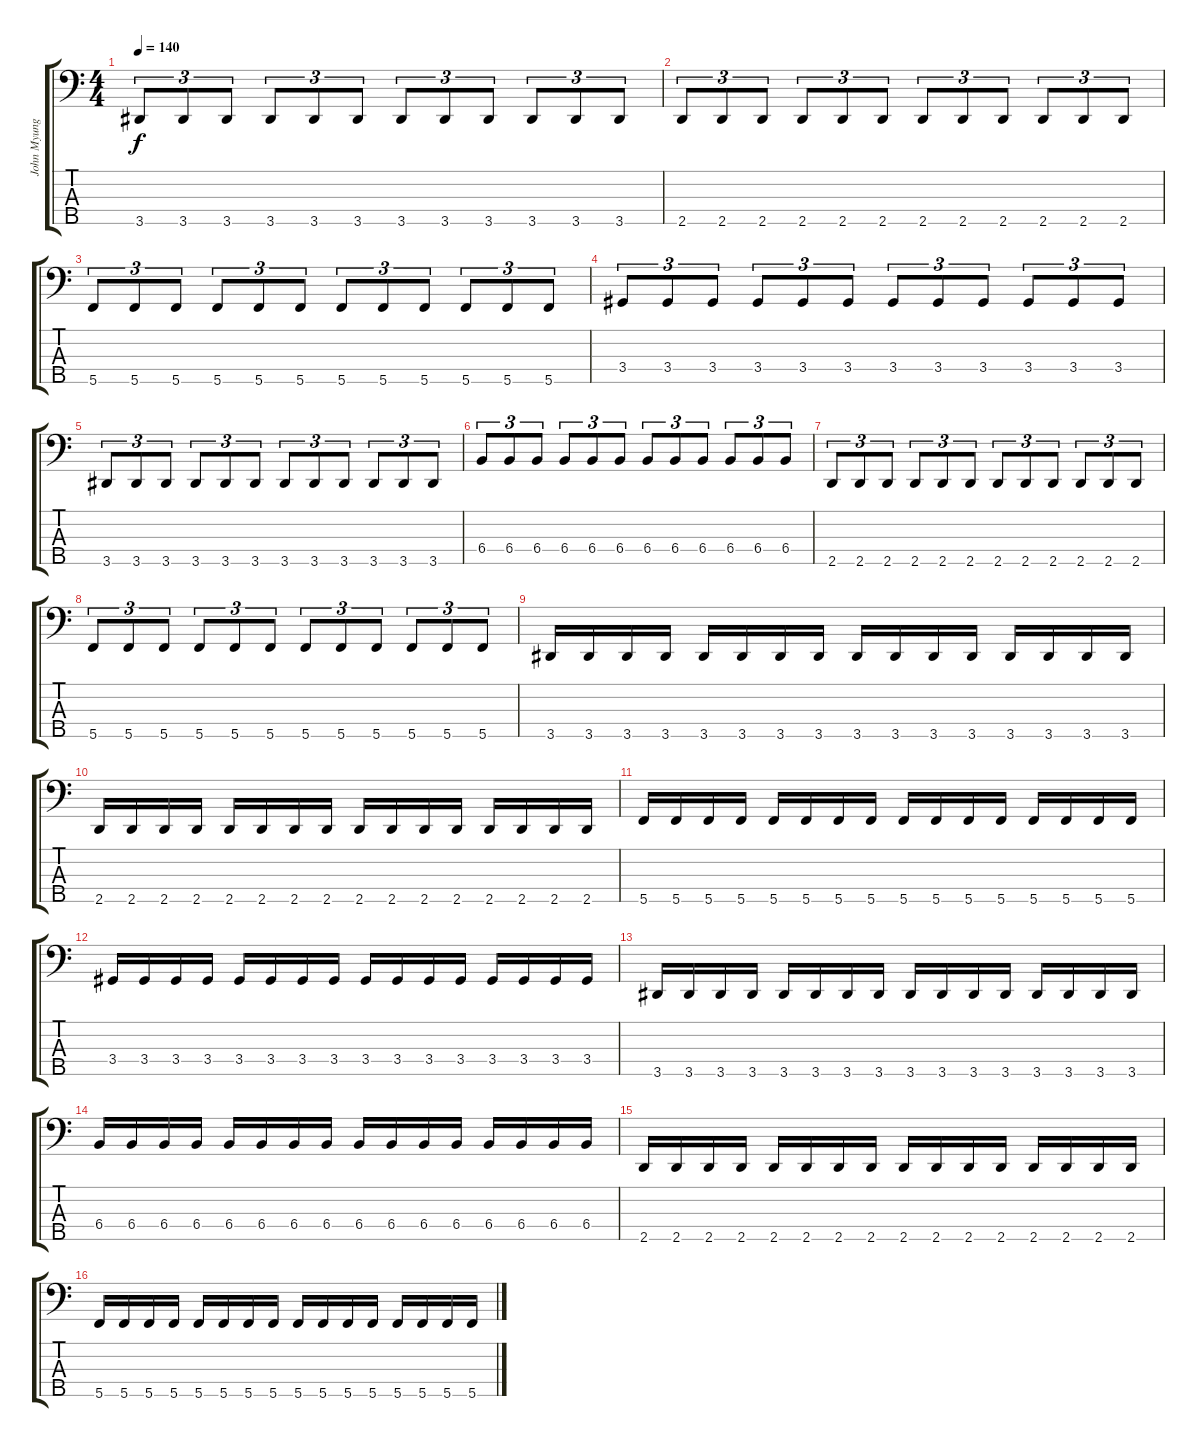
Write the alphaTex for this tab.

\track ("John Myung" "John Myung") {instrument electricbassfinger}
\staff {score tabs}
\tuning (Ab2 Eb2 Bb1 F1 C1) {hide}
\ts (4 4)
\tempo 140
\clef f4
\ks c
3.5.8{tu (3 2) dy f} 3.5.8{tu (3 2)} 3.5.8{tu (3 2)} 3.5.8{tu (3 2)} 3.5.8{tu (3 2)} 3.5.8{tu (3 2)} 3.5.8{tu (3 2)} 3.5.8{tu (3 2)} 3.5.8{tu (3 2)} 3.5.8{tu (3 2)} 3.5.8{tu (3 2)} 3.5.8{tu (3 2)} |
2.5.8{tu (3 2)} 2.5.8{tu (3 2)} 2.5.8{tu (3 2)} 2.5.8{tu (3 2)} 2.5.8{tu (3 2)} 2.5.8{tu (3 2)} 2.5.8{tu (3 2)} 2.5.8{tu (3 2)} 2.5.8{tu (3 2)} 2.5.8{tu (3 2)} 2.5.8{tu (3 2)} 2.5.8{tu (3 2)} |
5.5.8{tu (3 2)} 5.5.8{tu (3 2)} 5.5.8{tu (3 2)} 5.5.8{tu (3 2)} 5.5.8{tu (3 2)} 5.5.8{tu (3 2)} 5.5.8{tu (3 2)} 5.5.8{tu (3 2)} 5.5.8{tu (3 2)} 5.5.8{tu (3 2)} 5.5.8{tu (3 2)} 5.5.8{tu (3 2)} |
3.4.8{tu (3 2)} 3.4.8{tu (3 2)} 3.4.8{tu (3 2)} 3.4.8{tu (3 2)} 3.4.8{tu (3 2)} 3.4.8{tu (3 2)} 3.4.8{tu (3 2)} 3.4.8{tu (3 2)} 3.4.8{tu (3 2)} 3.4.8{tu (3 2)} 3.4.8{tu (3 2)} 3.4.8{tu (3 2)} |
3.5.8{tu (3 2)} 3.5.8{tu (3 2)} 3.5.8{tu (3 2)} 3.5.8{tu (3 2)} 3.5.8{tu (3 2)} 3.5.8{tu (3 2)} 3.5.8{tu (3 2)} 3.5.8{tu (3 2)} 3.5.8{tu (3 2)} 3.5.8{tu (3 2)} 3.5.8{tu (3 2)} 3.5.8{tu (3 2)} |
6.4.8{tu (3 2)} 6.4.8{tu (3 2)} 6.4.8{tu (3 2)} 6.4.8{tu (3 2)} 6.4.8{tu (3 2)} 6.4.8{tu (3 2)} 6.4.8{tu (3 2)} 6.4.8{tu (3 2)} 6.4.8{tu (3 2)} 6.4.8{tu (3 2)} 6.4.8{tu (3 2)} 6.4.8{tu (3 2)} |
2.5.8{tu (3 2)} 2.5.8{tu (3 2)} 2.5.8{tu (3 2)} 2.5.8{tu (3 2)} 2.5.8{tu (3 2)} 2.5.8{tu (3 2)} 2.5.8{tu (3 2)} 2.5.8{tu (3 2)} 2.5.8{tu (3 2)} 2.5.8{tu (3 2)} 2.5.8{tu (3 2)} 2.5.8{tu (3 2)} |
5.5.8{tu (3 2)} 5.5.8{tu (3 2)} 5.5.8{tu (3 2)} 5.5.8{tu (3 2)} 5.5.8{tu (3 2)} 5.5.8{tu (3 2)} 5.5.8{tu (3 2)} 5.5.8{tu (3 2)} 5.5.8{tu (3 2)} 5.5.8{tu (3 2)} 5.5.8{tu (3 2)} 5.5.8{tu (3 2)} |
3.5.16 3.5.16 3.5.16 3.5.16 3.5.16 3.5.16 3.5.16 3.5.16 3.5.16 3.5.16 3.5.16 3.5.16 3.5.16 3.5.16 3.5.16 3.5.16 |
2.5.16 2.5.16 2.5.16 2.5.16 2.5.16 2.5.16 2.5.16 2.5.16 2.5.16 2.5.16 2.5.16 2.5.16 2.5.16 2.5.16 2.5.16 2.5.16 |
5.5.16 5.5.16 5.5.16 5.5.16 5.5.16 5.5.16 5.5.16 5.5.16 5.5.16 5.5.16 5.5.16 5.5.16 5.5.16 5.5.16 5.5.16 5.5.16 |
3.4.16 3.4.16 3.4.16 3.4.16 3.4.16 3.4.16 3.4.16 3.4.16 3.4.16 3.4.16 3.4.16 3.4.16 3.4.16 3.4.16 3.4.16 3.4.16 |
3.5.16 3.5.16 3.5.16 3.5.16 3.5.16 3.5.16 3.5.16 3.5.16 3.5.16 3.5.16 3.5.16 3.5.16 3.5.16 3.5.16 3.5.16 3.5.16 |
6.4.16 6.4.16 6.4.16 6.4.16 6.4.16 6.4.16 6.4.16 6.4.16 6.4.16 6.4.16 6.4.16 6.4.16 6.4.16 6.4.16 6.4.16 6.4.16 |
2.5.16 2.5.16 2.5.16 2.5.16 2.5.16 2.5.16 2.5.16 2.5.16 2.5.16 2.5.16 2.5.16 2.5.16 2.5.16 2.5.16 2.5.16 2.5.16 |
5.5.16 5.5.16 5.5.16 5.5.16 5.5.16 5.5.16 5.5.16 5.5.16 5.5.16 5.5.16 5.5.16 5.5.16 5.5.16 5.5.16 5.5.16 5.5.16
